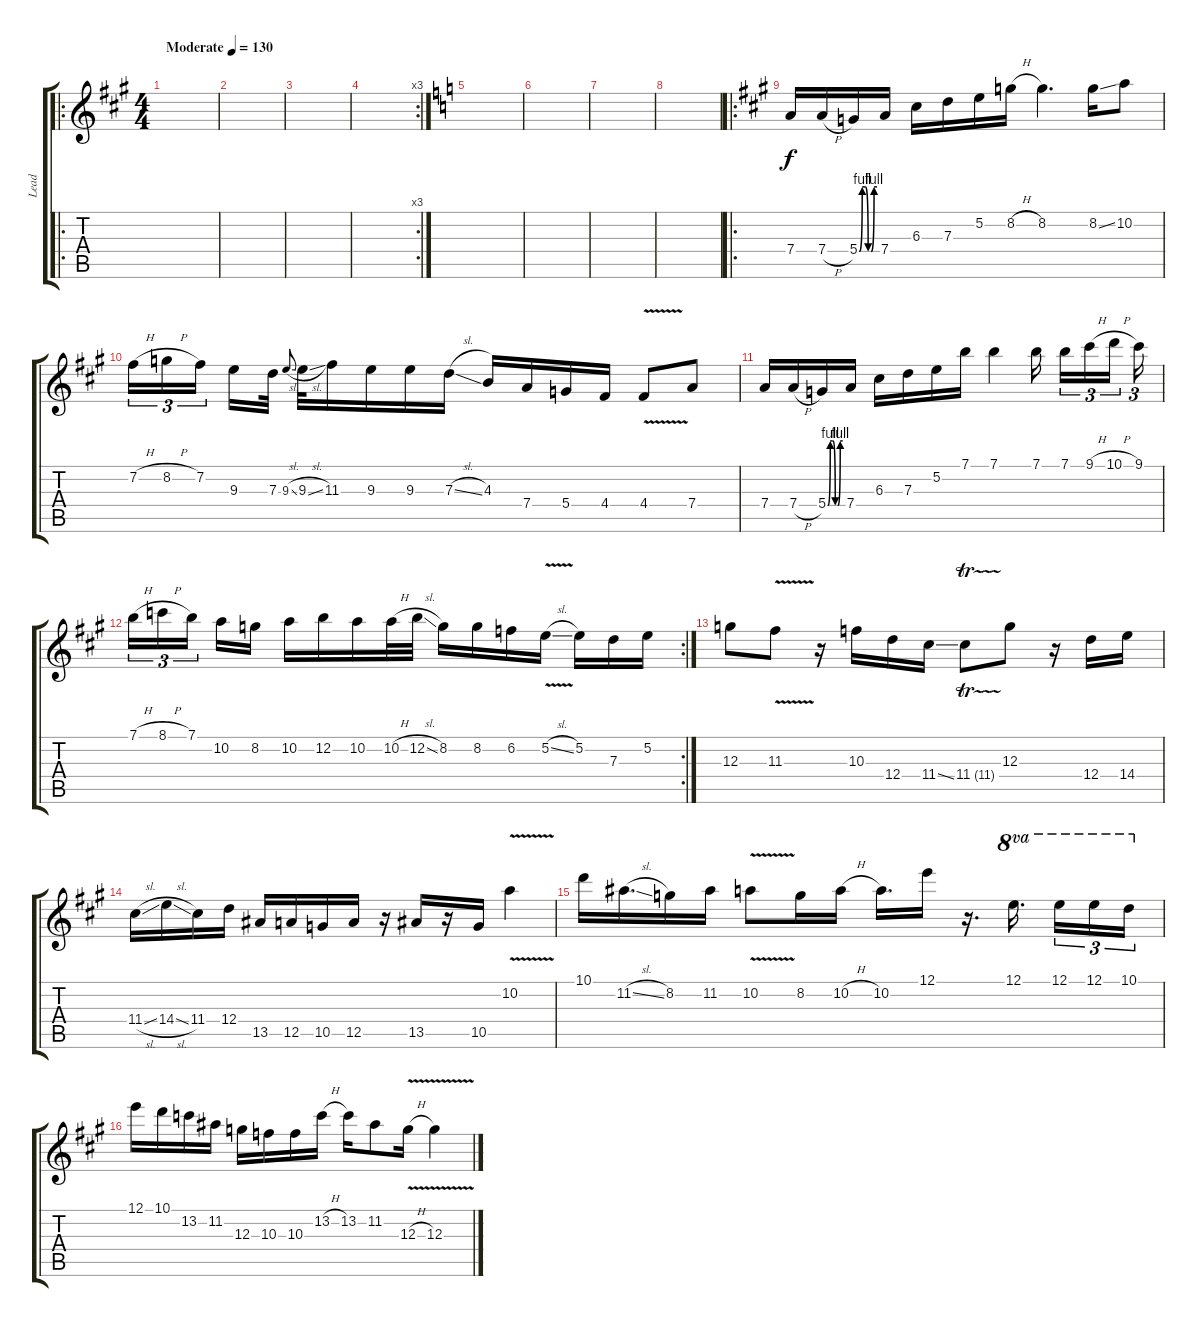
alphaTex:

\track ("Lead" "Lead") {instrument overdrivenguitar}
\staff {score tabs}
\tuning (E4 B3 G3 D3 A2 E2) {hide}
\ro
\ts (4 4)
\tempo (130 "Moderate")
\clef g2
\ks a
|
|
|
\rc 3
|
\ks c
|
|
|
|
\ro
\ks a
7.4.16 7.4{h}.16 5.4{be (custom 0 0 10 4 20 4 30 0 40 0 50 4 60 4)}.16 7.4.16 6.3.16 7.3.16 5.2.16 8.2{h}.16 8.2.4{d} 8.2{ss}.16 10.2.8 |
7.2{h}.16{tu (3 2)} 8.2{h}.16{tu (3 2)} 7.2.16{tu (3 2) beam splitsecondary} 9.3.16 7.3.32 9.3{sl}.8{gr onbeat} 9.3{sl}.32 11.3.16 9.3.16 9.3.16 7.3{sl}.16 4.3.16 7.4.16 5.4.16 4.4.16 4.4{v}.8 7.4.8 |
7.4.16 7.4{h}.16 5.4{be (custom 0 0 10 4 20 4 30 0 40 0 50 4 60 4)}.16 7.4.16 6.3.16 7.3.16 5.2.16 7.1.16 7.1.4 7.1.16{beam splitsecondary} 7.1.16{tu (3 2)} 9.1{h}.16{tu (3 2)} 10.1{h}.16{tu (3 2) beam splitsecondary} 9.1.16{tu (3 2)} |
\rc 2
7.1{h}.16{tu (3 2)} 8.1{h}.16{tu (3 2)} 7.1.16{tu (3 2) beam splitsecondary} 10.2.16 8.2.16 10.2.16 12.2.16 10.2.16 10.2{h}.32 12.2{sl}.32 8.2.16 8.2.16 6.2.16 5.2{v sl}.16 5.2.16 7.3.16 5.2.16 |
12.3.8 11.3{v}.8 r.16 10.3.16 12.4.16 11.4{ss}.16 11.4{tr (11 32)}.8 12.3.8 r.16 12.4.16 14.4.16 |
11.4{sl}.16 14.4{sl}.16 11.4.16 12.4.16 13.5.16 12.5.16 10.5.16 12.5.16 r.16 13.5.16 r.16 10.5.16 10.2{v}.4 |
10.1.16 11.2{sl}.16{d} 8.2.16 11.2.16 10.2{v}.8 8.2.16 10.2{h}.16 10.2.16{d} 12.1.16 r.16{d} 12.1.16{d ot 8va beam splitsecondary} 12.1.16{tu (3 2) ot 8va} 12.1.16{tu (3 2) ot 8va} 10.1.16{tu (3 2) ot 8va} |
12.1.16 10.1.16 13.2.16 11.2.16 12.3.16 10.3.16 10.3.16 13.2{h}.16 13.2.16 11.2.8 12.3{v h}.16 12.3{v}.4
